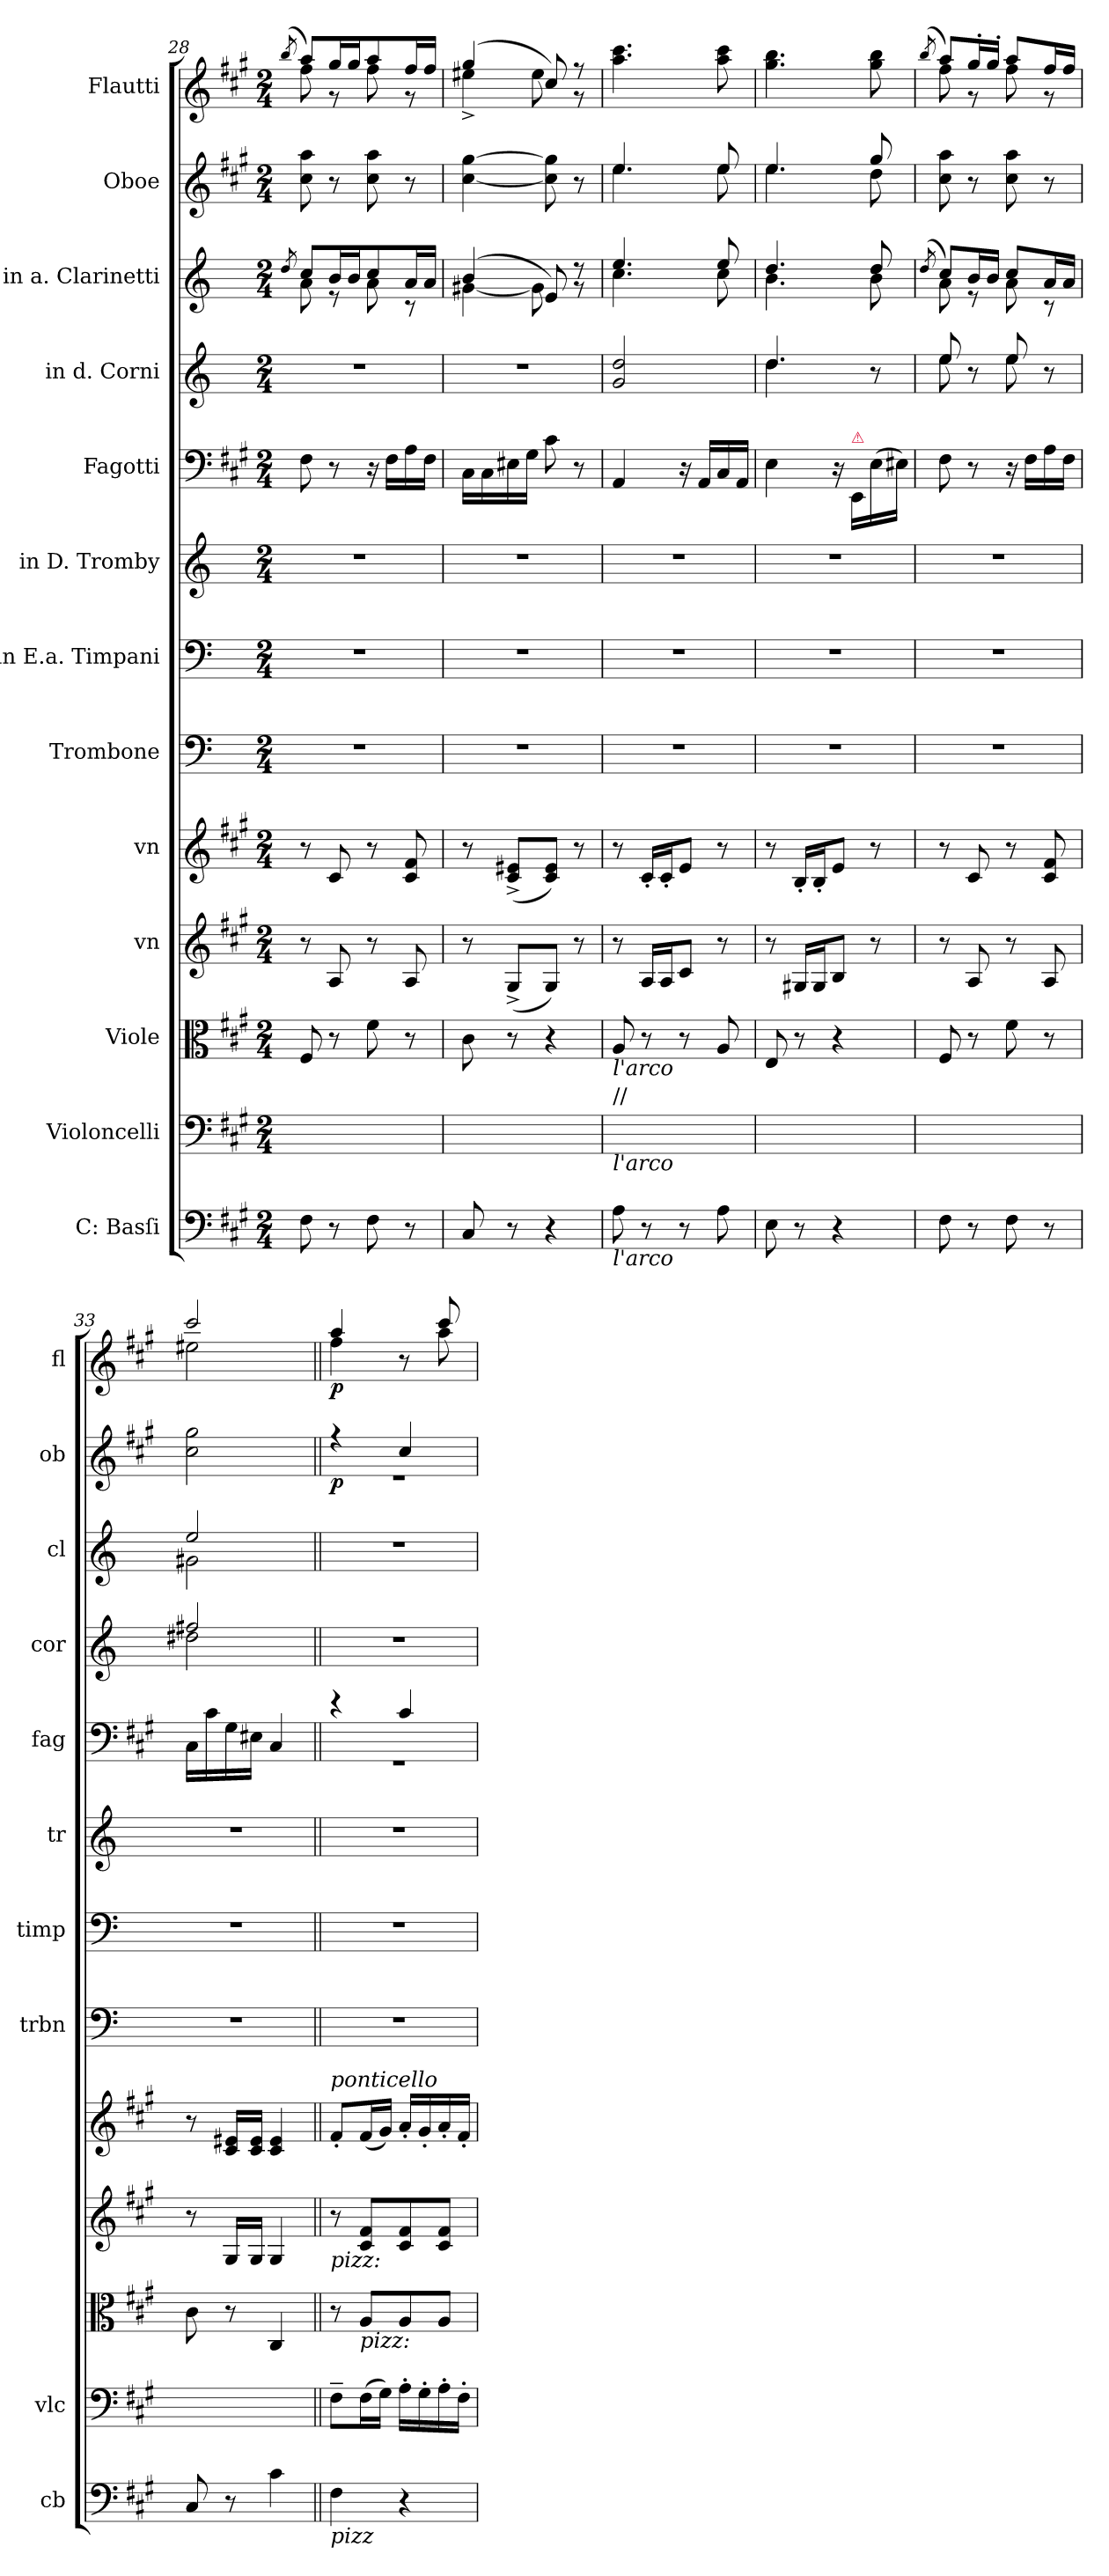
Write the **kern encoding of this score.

**kern	**kern	**kern	**kern	**kern	**kern	**kern	**kern	**kern	**kern	**kern	**kern	**dynam	**kern	**dynam
*part13	*part12	*part11	*part10	*part9	*part8	*part7	*part6	*part5	*part4	*part3	*part2	*part2	*part1	*part1
*staff13	*staff12	*staff11	*staff10	*staff9	*staff8	*staff7	*staff6	*staff5	*staff4	*staff3	*staff2	*staff2	*staff1	*staff1
*I"C: Basſi	*I"Violoncelli	*I"Viole	*I"vn	*I"vn	*I"Trombone	*I"in E.a. Timpani	*I"in D. Tromby	*I"Fagotti	*I"in d. Corni	*I"in a. Clarinetti	*I"Oboe	*	*I"Flautti	*
*I'cb	*I'vlc	*	*	*	*I'trbn	*I'timp	*I'tr	*I'fag	*I'cor	*I'cl	*I'ob	*	*I'fl	*
*clefF4	*clefF4	*clefC3	*clefG2	*clefG2	*clefF4	*clefF4	*clefG2	*clefF4	*clefG2	*clefG2	*clefG2	*	*clefG2	*
*	*	*	*	*	*	*	*ITrd-1c-2	*	*ITrd6c10	*ITrd2c3	*	*	*	*
*k[f#c#g#]	*k[f#c#g#]	*k[f#c#g#]	*k[f#c#g#]	*k[f#c#g#]	*k[]	*k[]	*k[f#c#]	*k[f#c#g#]	*k[f#c#]	*k[f#c#g#]	*k[f#c#g#]	*	*k[f#c#g#]	*
*M2/4	*M2/4	*M2/4	*M2/4	*M2/4	*M2/4	*M2/4	*M2/4	*M2/4	*M2/4	*M2/4	*M2/4	*	*M2/4	*
=28	=28	=28	=28	=28	=28	=28	=28	=28	=28	=28	=28	=28	=28	=28
.	.	.	.	.	.	.	.	.	.	8qb/	.	.	(8qbb/	.
*	*	*	*	*	*	*	*	*	*	*^	*	*	*^	*
8F#\	8F#\yy	8F#/	8r	8r	2r	2r	2r	8F#\	2r	8a/L	8f#\	8cc#\ 8aa\	.	8aa/L)	8ff#\	.
8r	8ryy	8r	8A/	8c#/	.	.	.	8r	.	16g#/L	8r	8r	.	16gg#/L	8r	.
.	.	.	.	.	.	.	.	.	.	16g#/J	.	.	.	16gg#/J	.	.
8F#\	8F#\yy	8f#\	8r	8r	.	.	.	16r	.	8a/	8f#\	8cc#\ 8aa\	.	8aa/	8ff#\	.
.	.	.	.	.	.	.	.	16F#\LL	.	.	.	.	.	.	.	.
8r	8ryy	8r	8A/	8c#/ 8f#/	.	.	.	16A\	.	16f#/L	8r	8r	.	16ff#/L	8r	.
.	.	.	.	.	.	.	.	16F#\JJ	.	16f#/JJ	.	.	.	16ff#/JJ	.	.
=29	=29	=29	=29	=29	=29	=29	=29	=29	=29	=29	=29	=29	=29	=29	=29	=29
8C#/	8C#/yy	8c#\	8r	8r	2r	2r	2r	16C#\LL	2r	(4g#/	[4e#X\	[4cc#\ [4gg#\	.	(4gg#/	4ee#X^\	.
.	.	.	.	.	.	.	.	16C#\	.	.	.	.	.	.	.	.
8r	8ryy	8r	(>8G#^/L	(>8c#^/ 8e#X^/L	.	.	.	16E#X\	.	.	.	.	.	.	.	.
.	.	.	.	.	.	.	.	16G#\JJ	.	.	.	.	.	.	.	.
4r	4ryy	4r	8G#/J)	8c#/ 8e#/J)	.	.	.	8c#\	.	8c#/)	8e#\]	8cc#]\ 8gg#]\	.	8cc#/)	8ee#\	.
.	.	.	8r	8r	.	.	.	8r	.	8r	8r	8r	.	8r	8r	.
=30	=30	=30	=30	=30	=30	=30	=30	=30	=30	=30	=30	=30	=30	=30	=30	=30
*	*	*	*	*	*	*	*	*	*	*	*	*^	*	*	*	*
!	!	!LO:TX:b:i:t=l'arco	!	!	!	!	!	!	!	!	!	!	!	!	!	!	!
!	!LO:TX:b:i:t=l'arco	!	!	!	!	!	!	!	!	!	!	!	!	!	!	!	!
!	!LO:TX:a:t=//	!	!	!	!	!	!	!	!	!	!	!	!	!	!	!	!
!LO:TX:b:i:t=l'arco	!	!	!	!	!	!	!	!	!	!	!	!	!	!	!	!	!
*	*	*	*	*	*	*	*	*	*	*	*	*	*	*	*v	*v	*
8A\	8A\yy	8A/	8r	8r	2r	2r	2r	4AA/	2A/ 2e/	4.cc#/	4.a\	4.ee/	4.ee\	.	4.aa\ 4.ccc#\	.
8r	8ryy	8r	16A/LL	16c#'/LL	.	.	.	.	.	.	.	.	.	.	.	.
.	.	.	16A/J	16c#'/J	.	.	.	.	.	.	.	.	.	.	.	.
8r	8ryy	8r	8c#/J	8e/J	.	.	.	16r	.	.	.	.	.	.	.	.
.	.	.	.	.	.	.	.	16AA/LL	.	.	.	.	.	.	.	.
8A\	8A\yy	8A/	8r	8r	.	.	.	16C#/	.	8cc#/	8a\	8ee/	8ee\	.	8aa\ 8ccc#\	.
.	.	.	.	.	.	.	.	16AA/JJ	.	.	.	.	.	.	.	.
=31	=31	=31	=31	=31	=31	=31	=31	=31	=31	=31	=31	=31	=31	=31	=31	=31
*	*	*	*	*	*	*	*	*	*^	*	*	*	*	*	*	*
8E\	8E\yy	8E/	8r	8r	2r	2r	2r	4E\	4.e/	4.e\	4.b/	4.g#\	4.ee/	4.ee\	.	4.gg#\ 4.bb\	.
8r	8ryy	8r	16G#X/LL	16B'/LL	.	.	.	.	.	.	.	.	.	.	.	.	.
.	.	.	16G#/J	16B'/J	.	.	.	.	.	.	.	.	.	.	.	.	.
4r	4ryy	4r	8B/J	8e/J	.	.	.	16r	.	.	.	.	.	.	.	.	.
!	!	!	!	!	!	!	!	!LO:TX:a:color=crimson:t=⚠	!	!	!	!	!	!	!	!	!
.	.	.	.	.	.	.	.	16EE/LL	.	.	.	.	.	.	.	.	.
.	.	.	8r	8r	.	.	.	(16E\	8r	8ryy	8b/	8g#\	8gg#/	8dd\	.	8gg#\ 8bb\	.
.	.	.	.	.	.	.	.	16E#X\JJ)	.	.	.	.	.	.	.	.	.
*	*	*	*	*	*	*	*	*	*	*	*	*	*v	*v	*	*	*
=32	=32	=32	=32	=32	=32	=32	=32	=32	=32	=32	=32	=32	=32	=32	=32	=32
.	.	.	.	.	.	.	.	.	.	.	(8qb/	.	.	.	(>8qbb/	.
*	*	*	*	*	*	*	*	*	*	*	*	*	*	*	*^	*
8F#\	8F#\yy	8F#/	8r	8r	2r	2r	2r	8F#\	8f#/	8f#\	8a/L)	8f#\	8cc#\ 8aa\	.	8aa/L)	8ff#\	.
8r	8ryy	8r	8A/	8c#/	.	.	.	8r	8r	8ryy	16g#/L	8r	8r	.	16gg#'/L	8r	.
.	.	.	.	.	.	.	.	.	.	.	16g#/JJ	.	.	.	16gg#'/JJ	.	.
8F#\	8F#\yy	8f#\	8r	8r	.	.	.	16r	8f#/	8f#\	8a/L	8f#\	8cc#\ 8aa\	.	8aa/L	8ff#\	.
.	.	.	.	.	.	.	.	16F#\LL	.	.	.	.	.	.	.	.	.
8r	8ryy	8r	8A/	8c#/ 8f#/	.	.	.	16A\	8r	8ryy	16f#/L	8r	8r	.	16ff#/L	8r	.
.	.	.	.	.	.	.	.	16F#\JJ	.	.	16f#/JJ	.	.	.	16ff#/JJ	.	.
=33	=33	=33	=33	=33	=33	=33	=33	=33	=33	=33	=33	=33	=33	=33	=33	=33	=33
8C#/	8C#/yy	8c#\	8r	8r	2r	2r	2r	16C#\LL	2g#X/	2e#X\	2cc#/	2e#X\	2cc#\ 2gg#\	.	2ccc#/	2ee#X\	.
.	.	.	.	.	.	.	.	16c#\	.	.	.	.	.	.	.	.	.
8r	8ryy	8r	16G#/LL	16c#/ 16e#X/LL	.	.	.	16G#\	.	.	.	.	.	.	.	.	.
.	.	.	16G#/JJ	16c#/ 16e#/JJ	.	.	.	16E#X\JJ	.	.	.	.	.	.	.	.	.
4c#\	4c#\yy	4C#/	4G#/	4c#/ 4e#/	.	.	.	4C#/	.	.	.	.	.	.	.	.	.
*	*	*	*	*	*	*	*	*	*v	*v	*	*	*	*	*	*	*
*	*	*	*	*	*	*	*	*	*	*v	*v	*	*	*	*	*
=34||	=34||	=34||	=34||	=34||	=34||	=34||	=34||	=34||	=34||	=34||	=34||	=34||	=34||	=34||	=34||
*	*	*	*	*	*	*	*	*^	*	*	*^	*	*	*	*
!	!	!	!	!LO:TX:a:i:t=ponticello	!	!	!	!	!	!	!	!	!	!	!	!	!
!	!	!	!LO:TX:b:i:t=pizz&colon;	!	!	!	!	!	!	!	!	!	!	!	!	!	!
!LO:TX:b:i:t=pizz	!	!	!	!	!	!	!	!	!	!	!	!	!	!	!	!	!
4F#\	8F#~\L	8r	8r	8f#'/L	2r	2r	2r	4r	2rGG	2r	2r	4r	2re	p	4aa/	4ff#\	p
!	!	!LO:TX:b:i:t=pizz&colon;	!	!	!	!	!	!	!	!	!	!	!	!	!	!	!
.	(16F#\L	8A/L	8c#/ 8f#/L	(16f#/L	.	.	.	.	.	.	.	.	.	.	.	.	.
.	16G#\JJ)	.	.	16g#/JJ)	.	.	.	.	.	.	.	.	.	.	.	.	.
4r	16A'\LL	8A/	8c#/ 8f#/	16a'/LL	.	.	.	4c#/	.	.	.	4cc#/	.	.	8r	8ryy	.
.	16G#'\	.	.	16g#'/	.	.	.	.	.	.	.	.	.	.	.	.	.
.	16A'\	8A/J	8c#/ 8f#/J	16a'/	.	.	.	.	.	.	.	.	.	.	8ccc#/	8aa\	.
.	16F#'\JJ	.	.	16f#'/JJ	.	.	.	.	.	.	.	.	.	.	.	.	.
*	*	*	*	*	*	*	*	*	*	*	*	*v	*v	*	*	*	*
*	*	*	*	*	*	*	*	*v	*v	*	*	*	*	*v	*v	*
=	=	=	=	=	=	=	=	=	=	=	=	=	=	=
*-	*-	*-	*-	*-	*-	*-	*-	*-	*-	*-	*-	*-	*-	*-
